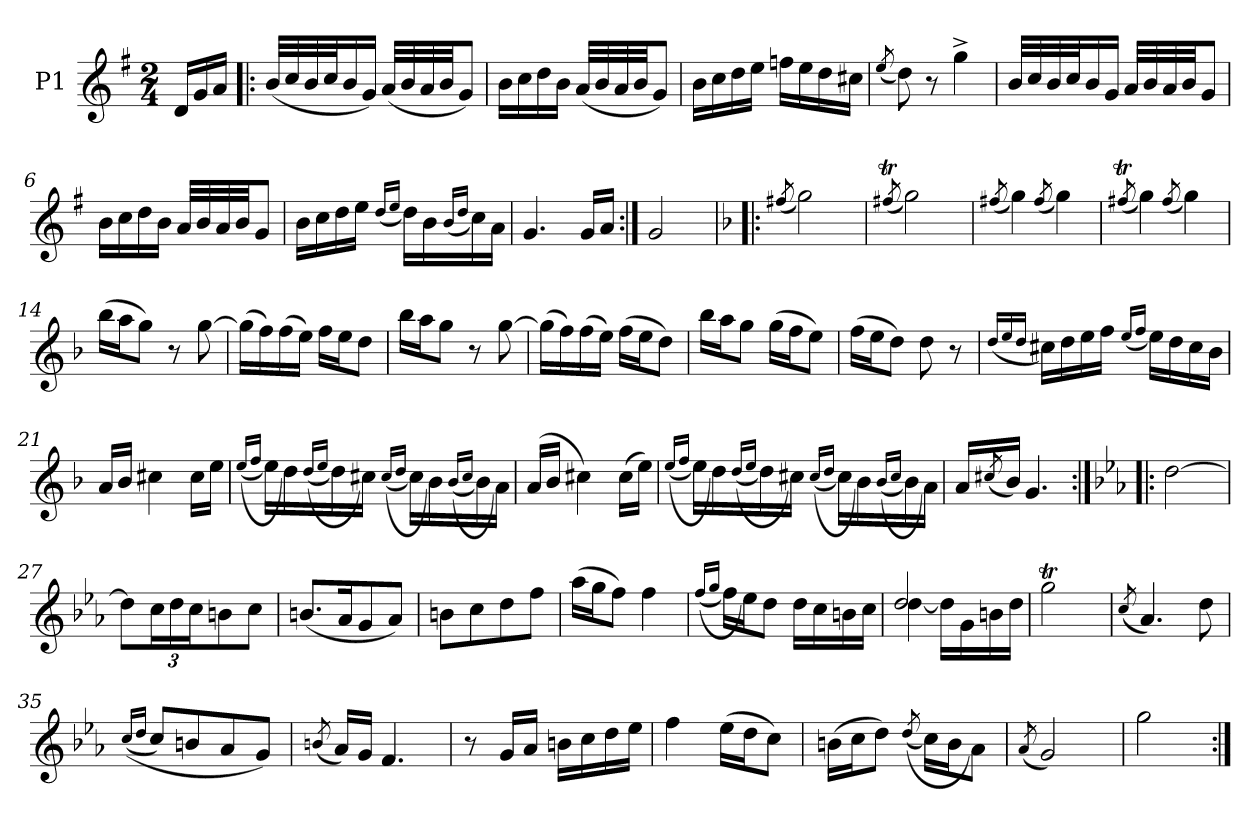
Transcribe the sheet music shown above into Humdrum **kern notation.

**kern
*part1
*staff1
*I"P1
*clefG2
*k[f#]
*G:
*M2/4
=
16dLL
16g
16aJJ
=1!|:
(32bLLL
32cc
32b
32ccJ
16b
16gJJ)
(32aLLL
32b
32a
32bJJ
8gJ)
=2
16bLL
16cc
16dd
16bJJ
(32aLLL
32b
32a
32bJJ
8gJ)
=3
16bLL
16cc
16dd
16eeJJ
16ffnLL
16ee
16dd
16cc#XJJ
=4
(8qee/
8dd)
8r
4gg^
=5
32bLLL
32cc
32b
32ccJ
16b
16gJJ
32aLLL
32b
32a
32bJJ
8gJ
=6
16bLL
16cc
16dd
16bJJ
32aLLL
32b
32a
32bJJ
8gJ
=7
16bLL
16cc
16dd
16eeJJ
(16qqdd/LL
16qqee/JJ
16ddLL)
16b
(16qqb/LL
16qqdd/JJ
16cc)
16aJJ
=8
4.g
16gLL
16aJJ
=9:|!
2g
=10!|:
*k[b-]
(8qff#X/
2gg)
=11
(8qff#Xt/
2gg)
=12
(8qff#X/
4gg)
(8qff#/
4gg)
=13
(8qff#Xt/
4gg)
(8qff#/
4gg)
=14
(16bb-LL
16aaJ
8ggJ)
8r
[8gg
=15
(16ggLL]
16ff)
(16ff
16eeJJ)
16ffLL
16eeJ
8ddJ
=16
16bb-LL
16aaJ
8ggJ
8r
[8gg
=17
(16ggLL]
16ff)
(16ff
16eeJJ)
(16ffLL
16eeJ
8ddJ)
=18
16bb-LL
16aaJ
8ggJ
(16ggLL
16ffJ
8eeJ)
=19
(16ffLL
16eeJ
8ddJ)
8dd
8r
=20
(16qqdd/LL
16qqee/
16qqdd/JJ
16cc#XLL)
16dd
16ee
16ffJJ
(16qqee/LL
16qqff/JJ
16eeLL)
16dd
16cc#
16b-JJ
=21
16aLL
16b-JJ
4cc#X
16cc#LL
16eeJJ
=22
((16qqee/LL
16qqff/JJ
16eeLL)
16dd)
((16qqdd/LL
16qqee/JJ
16dd)
16cc#XJJ)
((16qqcc#/LL
16qqdd/JJ
16cc#LL)
16b-)
((16qqb-/LL
16qqcc#/JJ
16b-)
16aJJ)
=23
(16aLL
16b-JJ
4cc#X)
(16cc#LL
16eeJJ)
=24
((16qqee/LL
16qqff/JJ
16eeLL)
16dd)
((16qqdd/LL
16qqee/JJ
16dd)
16cc#XJJ)
((16qqcc#/LL
16qqdd/JJ
16cc#LL)
16b-)
((16qqb-/LL
16qqcc#/JJ
16b-)
16aJJ)
=25
16aLL
(8qcc#X/
16b-JJ)
4.g
=26:|!|:
*k[b-e-a-]
[2dd
=27
8ddL]
24ccL
24dd
24ccJ
8bn
8ccJ
=28
(8.bnL
16a-K
8g
8a-J)
=29
8bnL
8cc
8dd
8ffJ
=30
(16aa-LL
16ggJ
8ffJ)
4ff
=31
((16qqff/LL
16qqgg/JJ
16ffLL)
16ee-J)
8ddJ
16ddLL
16cc
16bn
16ccJJ
=32
*^
2dd	[4dd
.	16ddLL]
.	16g
.	16bn
.	16ddJJ
*v	*v
=33
2ggt
=34
(8qcc/
4.a-)
8dd
=35
((16qqcc/LL
16qqdd/JJ
8ccL)
8bn
8a-
8gJ)
=36
(8qbn/
16a-LL)
16gJJ
4.f
=37
8r
16gLL
16a-JJ
16bnLL
16cc
16dd
16ee-JJ
=38
4ff
(16ee-LL
16ddJ
8ccJ)
=39
(16bnLL
16ccJ
8ddJ)
((8qdd/
16ccLL)
16bJ
8a-J)
=40
(8qa-/
2g)
=41
2gg
=:|!
*-
